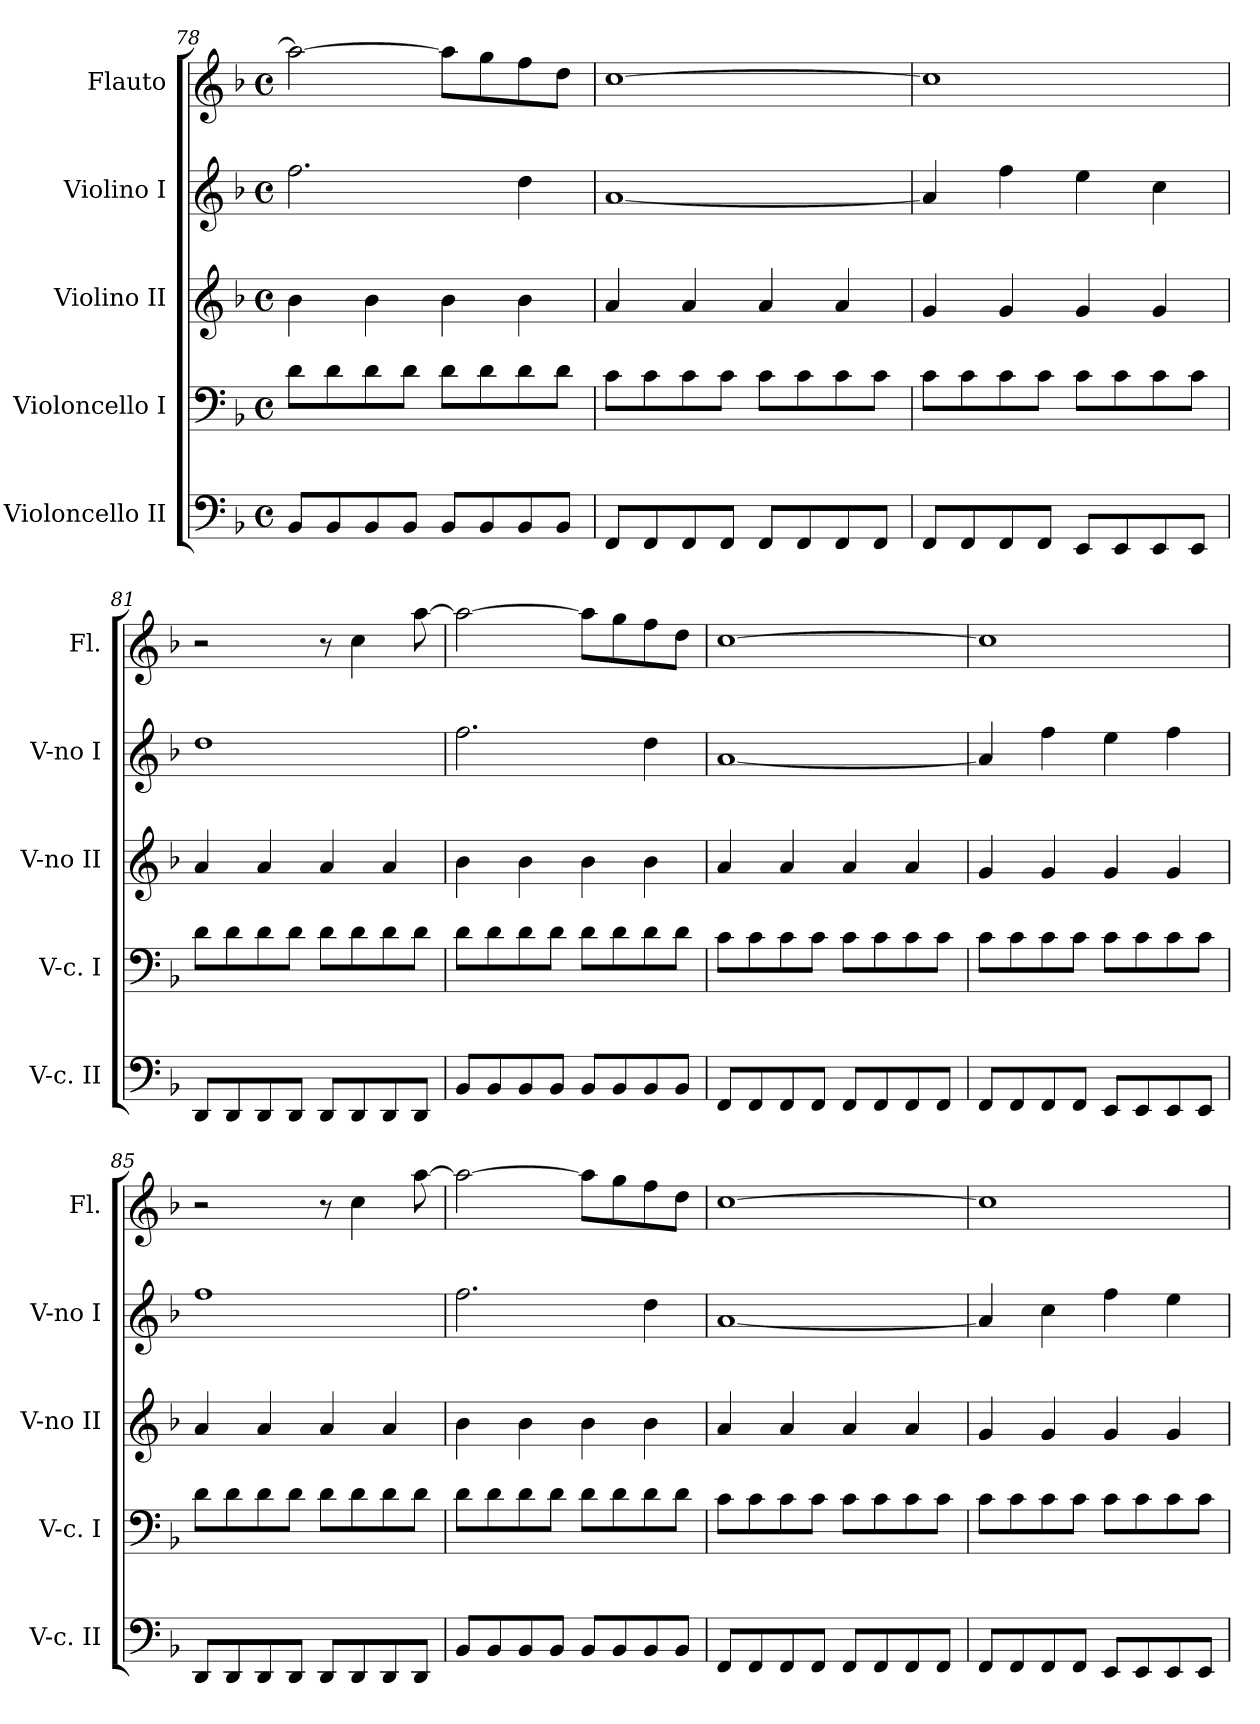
**kern	**kern	**kern	**kern	**kern
*part5	*part4	*part3	*part2	*part1
*staff5	*staff4	*staff3	*staff2	*staff1
*I"Violoncello II	*I"Violoncello I	*I"Violino II	*I"Violino I	*I"Flauto
*I'V-c. II	*I'V-c. I	*I'V-no II	*I'V-no I	*I'Fl.
*clefF4	*clefF4	*clefG2	*clefG2	*clefG2
*k[b-]	*k[b-]	*k[b-]	*k[b-]	*k[b-]
*M4/4	*M4/4	*M4/4	*M4/4	*M4/4
*met(c)	*met(c)	*met(c)	*met(c)	*met(c)
=78	=78	=78	=78	=78
8BB-/L	8d\L	4b-\	2.ff\	2aa\_
8BB-/	8d\	.	.	.
8BB-/	8d\	4b-\	.	.
8BB-/J	8d\J	.	.	.
8BB-/L	8d\L	4b-\	.	8aa\L]
8BB-/	8d\	.	.	8gg\
8BB-/	8d\	4b-\	4dd\	8ff\
8BB-/J	8d\J	.	.	8dd\J
!!LO:PB:g=z
=79	=79	=79	=79	=79
8FF/L	8c\L	4a/	[1a	[1cc
8FF/	8c\	.	.	.
8FF/	8c\	4a/	.	.
8FF/J	8c\J	.	.	.
8FF/L	8c\L	4a/	.	.
8FF/	8c\	.	.	.
8FF/	8c\	4a/	.	.
8FF/J	8c\J	.	.	.
=80	=80	=80	=80	=80
8FF/L	8c\L	4g/	4a/]	1cc]
8FF/	8c\	.	.	.
8FF/	8c\	4g/	4ff\	.
8FF/J	8c\J	.	.	.
8EE/L	8c\L	4g/	4ee\	.
8EE/	8c\	.	.	.
8EE/	8c\	4g/	4cc\	.
8EE/J	8c\J	.	.	.
=81	=81	=81	=81	=81
8DD/L	8d\L	4a/	1dd	2r
8DD/	8d\	.	.	.
8DD/	8d\	4a/	.	.
8DD/J	8d\J	.	.	.
8DD/L	8d\L	4a/	.	8r
8DD/	8d\	.	.	4cc\
8DD/	8d\	4a/	.	.
8DD/J	8d\J	.	.	[8aa\
!!LO:LB:g=z
=82	=82	=82	=82	=82
8BB-/L	8d\L	4b-\	2.ff\	2aa\_
8BB-/	8d\	.	.	.
8BB-/	8d\	4b-\	.	.
8BB-/J	8d\J	.	.	.
8BB-/L	8d\L	4b-\	.	8aa\L]
8BB-/	8d\	.	.	8gg\
8BB-/	8d\	4b-\	4dd\	8ff\
8BB-/J	8d\J	.	.	8dd\J
=83	=83	=83	=83	=83
8FF/L	8c\L	4a/	[1a	[1cc
8FF/	8c\	.	.	.
8FF/	8c\	4a/	.	.
8FF/J	8c\J	.	.	.
8FF/L	8c\L	4a/	.	.
8FF/	8c\	.	.	.
8FF/	8c\	4a/	.	.
8FF/J	8c\J	.	.	.
=84	=84	=84	=84	=84
8FF/L	8c\L	4g/	4a/]	1cc]
8FF/	8c\	.	.	.
8FF/	8c\	4g/	4ff\	.
8FF/J	8c\J	.	.	.
8EE/L	8c\L	4g/	4ee\	.
8EE/	8c\	.	.	.
8EE/	8c\	4g/	4ff\	.
8EE/J	8c\J	.	.	.
!!LO:PB:g=z
=85	=85	=85	=85	=85
8DD/L	8d\L	4a/	1ff	2r
8DD/	8d\	.	.	.
8DD/	8d\	4a/	.	.
8DD/J	8d\J	.	.	.
8DD/L	8d\L	4a/	.	8r
8DD/	8d\	.	.	4cc\
8DD/	8d\	4a/	.	.
8DD/J	8d\J	.	.	[8aa\
=86	=86	=86	=86	=86
8BB-/L	8d\L	4b-\	2.ff\	2aa\_
8BB-/	8d\	.	.	.
8BB-/	8d\	4b-\	.	.
8BB-/J	8d\J	.	.	.
8BB-/L	8d\L	4b-\	.	8aa\L]
8BB-/	8d\	.	.	8gg\
8BB-/	8d\	4b-\	4dd\	8ff\
8BB-/J	8d\J	.	.	8dd\J
=87	=87	=87	=87	=87
8FF/L	8c\L	4a/	[1a	[1cc
8FF/	8c\	.	.	.
8FF/	8c\	4a/	.	.
8FF/J	8c\J	.	.	.
8FF/L	8c\L	4a/	.	.
8FF/	8c\	.	.	.
8FF/	8c\	4a/	.	.
8FF/J	8c\J	.	.	.
!!LO:LB:g=z
=88	=88	=88	=88	=88
8FF/L	8c\L	4g/	4a/]	1cc]
8FF/	8c\	.	.	.
8FF/	8c\	4g/	4cc\	.
8FF/J	8c\J	.	.	.
8EE/L	8c\L	4g/	4ff\	.
8EE/	8c\	.	.	.
8EE/	8c\	4g/	4ee\	.
8EE/J	8c\J	.	.	.
=	=	=	=	=
*-	*-	*-	*-	*-
